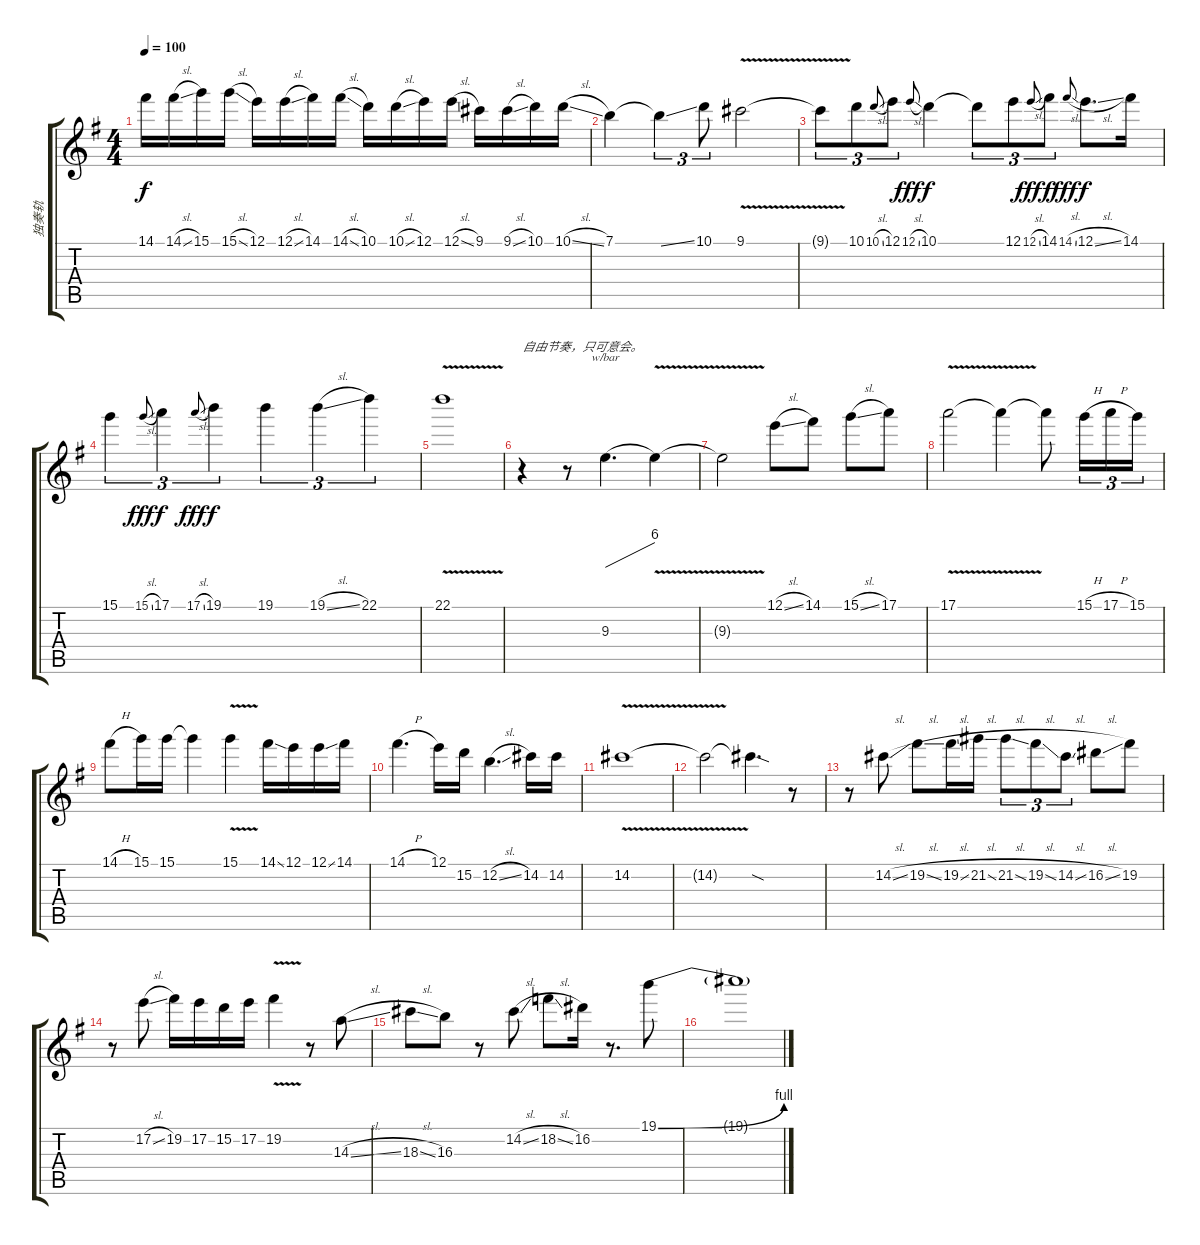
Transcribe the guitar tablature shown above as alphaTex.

\track ("独奏轨" "独奏轨") {instrument distortionguitar}
\staff {score tabs}
\tuning (E4 B3 G3 D3 A2 E2) {hide}
\ts (4 4)
\tempo 100
\clef g2
\ks g
14.1.16{dy f} 14.1{sl}.16 15.1.16 15.1{sl}.16 12.1.16 12.1{sl}.16 14.1.16 14.1{sl}.16 10.1.16 10.1{sl}.16 12.1.16 12.1{sl}.16 9.1.16 9.1{sl}.16 10.1.16 10.1{sl}.16 |
7.1.4 7.1{ss t}.4{tu (3 2)} 10.1.8{tu (3 2)} 9.1{v}.2 |
9.1{t}.8{tu (3 2)} 10.1.8{tu (3 2)} 10.1{sl}.8{gr onbeat} 12.1.8{tu (3 2)} 12.1{sl}.8{gr onbeat dy fff} 10.1.4{dy f} 10.1{t}.8{tu (3 2)} 12.1.8{tu (3 2)} 12.1{sl}.8{gr onbeat dy fff} 14.1.8{tu (3 2) dy f} 14.1{sl}.8{gr onbeat dy fff} 12.1{sl}.8{d dy f} 14.1.16 |
15.1.4{tu (3 2)} 15.1{sl}.8{gr onbeat dy fff} 17.1.4{tu (3 2) dy f} 17.1{sl}.8{gr onbeat dy fff} 19.1.4{tu (3 2) dy f} 19.1.4{tu (3 2)} 19.1{sl}.4{tu (3 2)} 22.1.4{tu (3 2)} |
22.1{v}.1 |
r.4{txt "自由节奏，只可意会。"} r.8 9.3.4{d tbe (dive default 0 0 60 24)} 9.3{v t}.4 |
9.3{t}.2 12.1{sl}.8 14.1.8 15.1{sl}.8 17.1.8 |
17.1{v}.2 17.1{t}.4 17.1{t}.8 15.1{h}.16{tu (3 2)} 17.1{h}.16{tu (3 2)} 15.1.16{tu (3 2)} |
14.1{h}.8 15.1.16 15.1.16 15.1{t}.4 15.1{v}.4 14.1{ss}.16 12.1.16 12.1{ss}.16 14.1.16 |
14.1{h}.4{d} 12.1.16 15.2.16 12.2{sl}.4{d} 14.2.16 14.2.16 |
14.2{v}.1 |
14.2{t}.2 14.2{sod t}.4{d} r.8 |
r.8 14.2{sl}.8 19.2{sl}.8 19.2{sl}.16 21.2{sl}.16 21.2{sl}.8{tu (3 2)} 19.2{sl}.8{tu (3 2)} 14.2{sl}.8{tu (3 2)} 16.2{sl}.8 19.2.8 |
r.8 17.2{sl}.8 19.2.16 17.2.16 15.2.16 17.2.16 19.2{v}.4 r.8 14.3{sl}.8 |
18.3{sl}.8 16.3.8 r.8 14.2{sl}.8 18.2{sl}.8 16.2.16 r.8{d} 19.1{be (bend 0 0 60 4)}.8 |
19.1{t}.1
